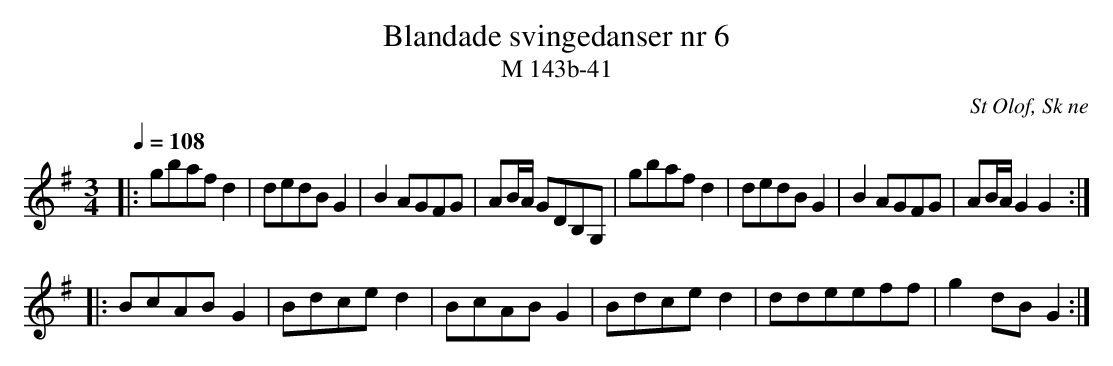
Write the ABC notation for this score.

X:1
T:Blandade svingedanser nr 6
T:M 143b-41
O:St Olof, Sk ne
M:3/4
L:1/8
Q:1/4=108
K:G
|: gbaf d2 | dedB G2 | B2 AGFG | AB/A/ GDB,G, | gbaf d2 | dedB G2 | B2 AGFG | AB/A/ G2 G2 :|
|: #Bc##AB# G2 | #Bd##ce# d2 | #Bc##AB# G2 | #Bd##ce# d2 | ddeeff | g2 dB G2 :|
